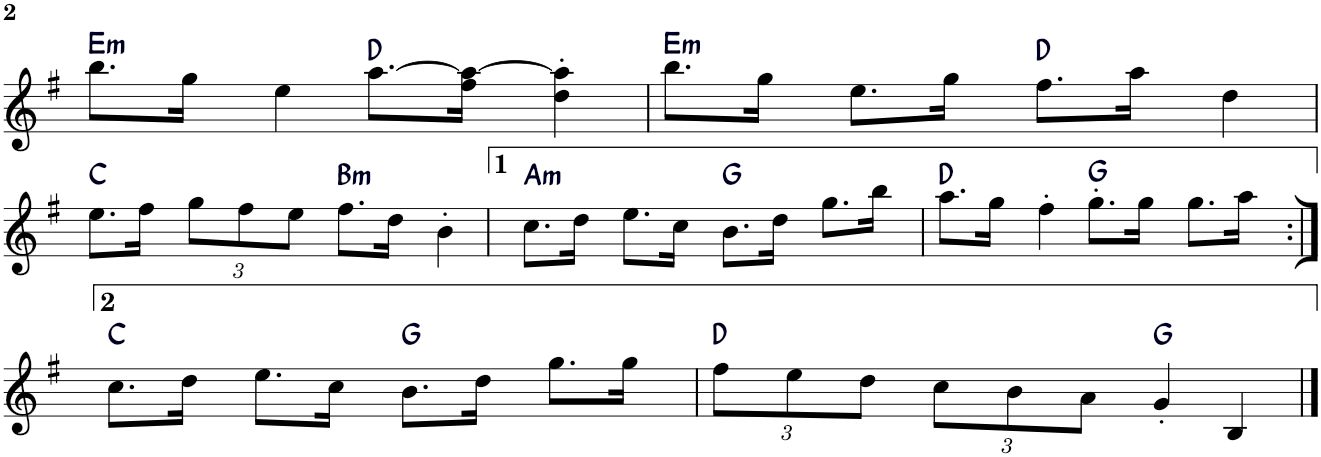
**kern	**harte
*part1	*part1
*staff1	*
*I"Piano	*
*I'Pno	*
!!LO:PB:g=z
*clefG2	*
*k[f#]	*
*e:	*
*M2/2	*
=15	=15
!	!LO:H:kt=m
8.bb\L	E:min
16gg\Jk	.
4ee\	.
[8.aa\L	D:maj
16ff#\ 16aa\_Jk	.
4dd\' 4aa\]'	.
=16	=16
!	!LO:H:kt=m
8.bb\L	E:min
16gg\Jk	.
8.ee\L	.
16gg\Jk	.
8.ff#\L	D:maj
16aa\Jk	.
4dd\	.
!!LO:LB:g=z
=17	=17
8.ee\L	C:maj
16ff#\Jk	.
*Xbrackettup	*
12gg\L	.
12ff#\	.
12ee\J	.
!	!LO:H:kt=m
8.ff#\L	B:min
16dd\Jk	.
4b'\	.
=18	=18
!	!LO:H:kt=m
8.cc\L	A:min
16dd\Jk	.
8.ee\L	.
16cc\Jk	.
8.b\L	G:maj
16dd\Jk	.
8.gg\L	.
16bb\Jk	.
=19	=19
8.aa\L	D:maj
16gg\Jk	.
4ff#'\	.
8.gg'\L	G:maj
16gg\Jk	.
8.gg\L	.
16aa\Jk	.
!!LO:LB:g=z
=20:|!	=20:|!
8.cc\L	C:maj
16dd\Jk	.
8.ee\L	.
16cc\Jk	.
8.b\L	G:maj
16dd\Jk	.
8.gg\L	.
16gg\Jk	.
=21	=21
12ff#\L	D:maj
12ee\	.
12dd\J	.
12cc\L	.
12b\	.
12a\J	.
4g'/	G:maj
4B/	.
==	==
*-	*-
